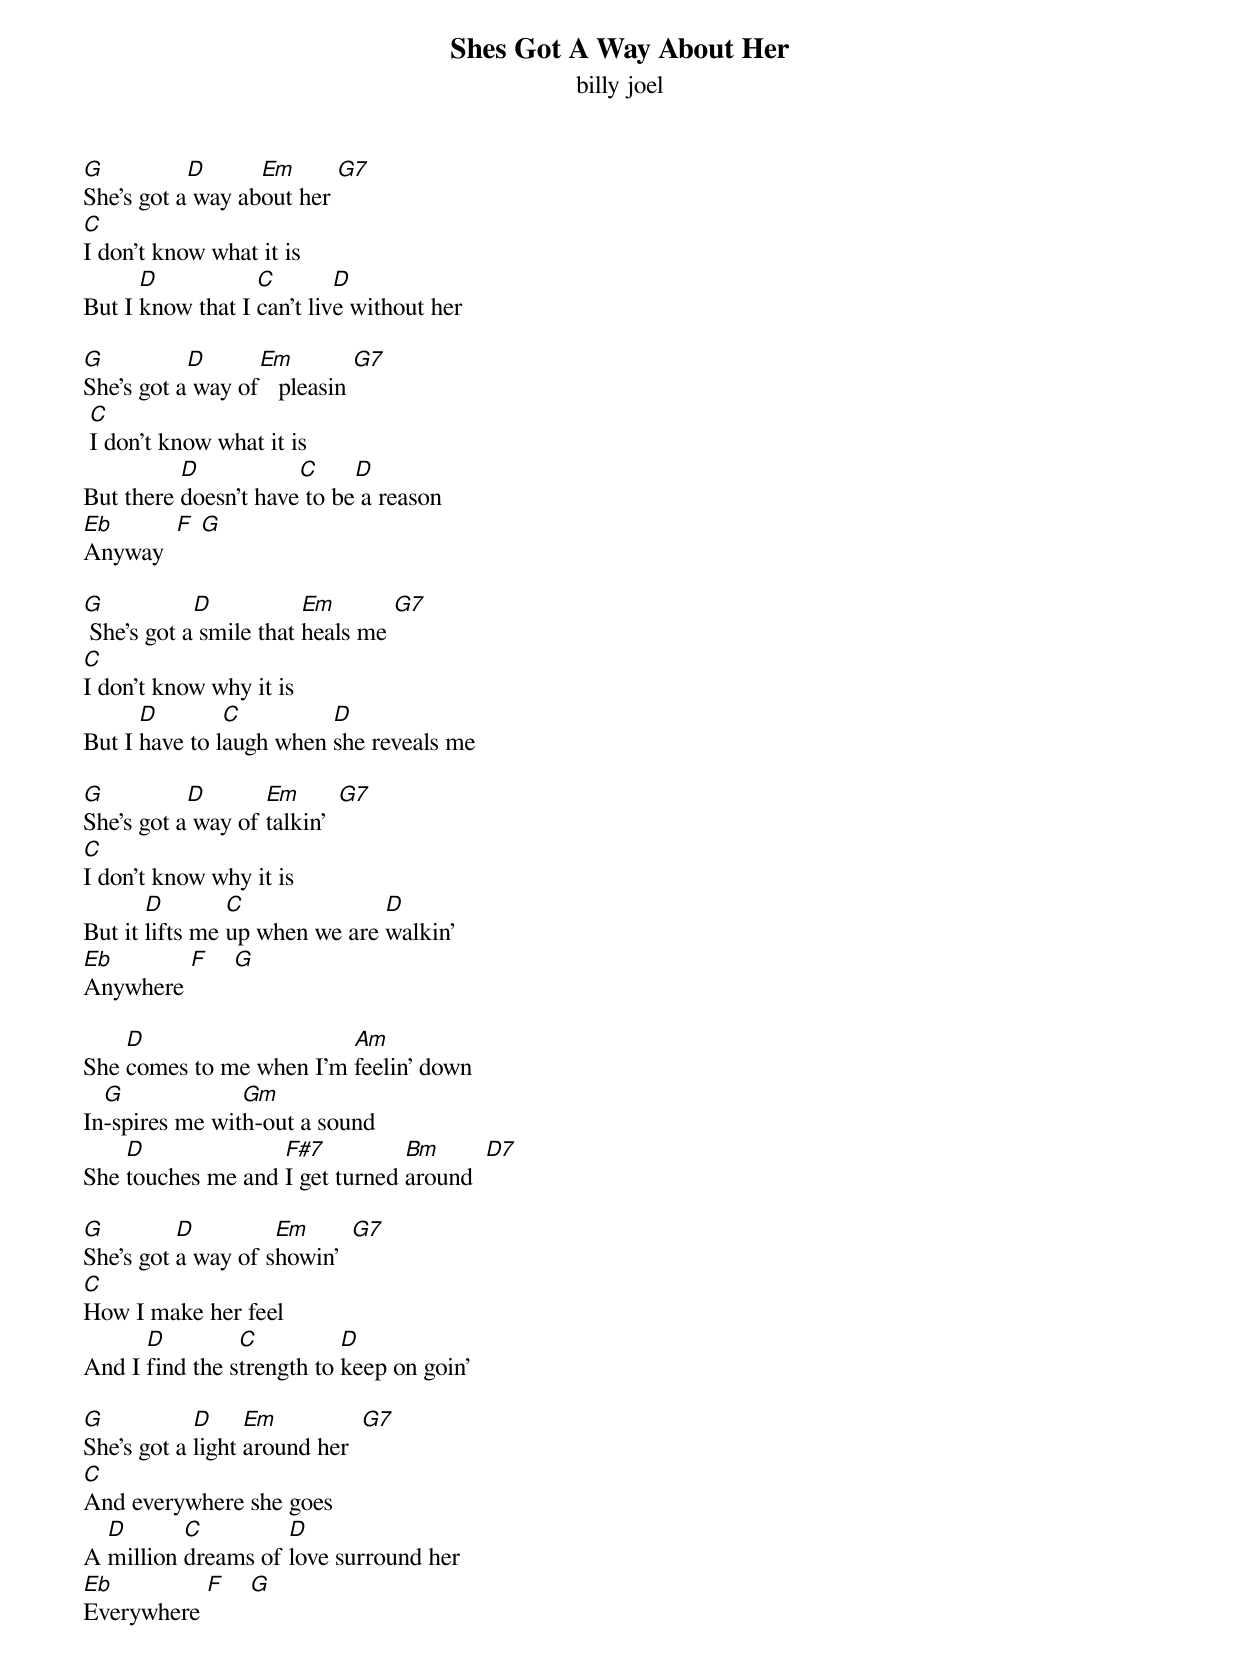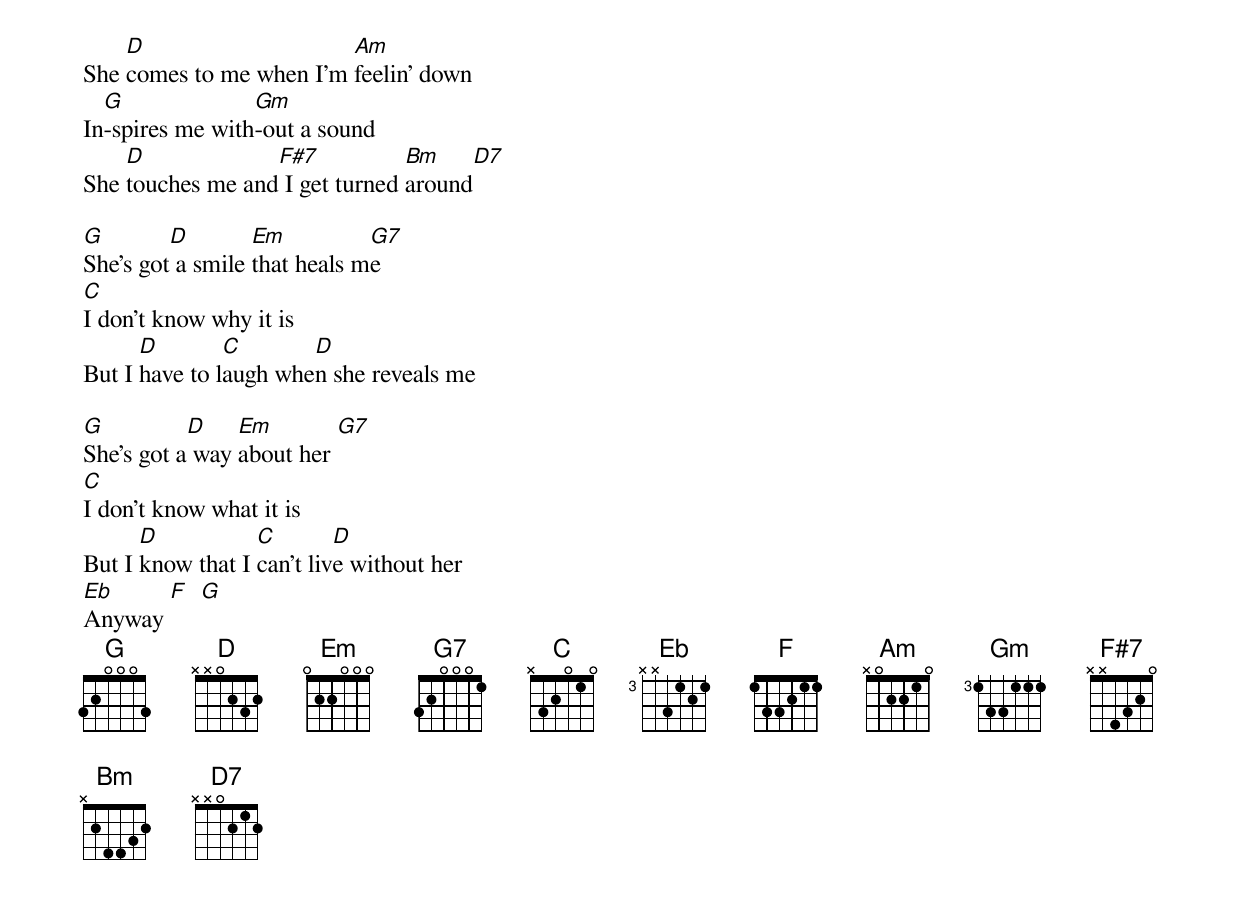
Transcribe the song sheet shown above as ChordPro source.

{title: Shes Got A Way About Her}
{subtitle: billy joel}

[G]She's got a[D] way ab[Em]out her [G7]
[C]I don't know what it is
But I [D]know that I [C]can’t liv[D]e without her

[G]She's got a[D] way of[Em]   pleasin [G7]
 [C]I don't know what it is
But there [D]doesn’t have[C] to be[D] a reason
[Eb]Anyway  [F] [G]

[G] She's got a[D] smile that [Em]heals me [G7]
[C]I don't know why it is
But I [D]have to l[C]augh when [D]she reveals me

[G]She's got a[D] way of [Em]talkin’  [G7]
[C]I don't know why it is
But it [D]lifts me [C]up when we are [D]walkin'
[Eb]Anywhere [F]    [G]

She [D]comes to me when I'm [Am]feelin' down
In[G]-spires me wit[Gm]h-out a sound
She [D]touches me and [F#7]I get turned [Bm]around  [D7]

[G]She's got [D]a way of s[Em]howin’  [G7]
[C]How I make her feel
And I [D]find the s[C]trength to [D]keep on goin'

[G]She's got a [D]light [Em]around her  [G7]
[C]And everywhere she goes
A [D]million [C]dreams of [D]love surround her
[Eb]Everywhere [F]    [G]

She [D]comes to me when I'm [Am]feelin' down
In[G]-spires me with[Gm]-out a sound
She [D]touches me and[F#7] I get turned [Bm]around[D7]

[G]She's got[D] a smile [Em]that heals m[G7]e
[C]I don't know why it is
But I [D]have to l[C]augh whe[D]n she reveals me

[G]She's got a[D] way [Em]about her [G7]
[C]I don't know what it is
But I [D]know that I [C]can’t liv[D]e without her
[Eb]Anyway [F]  [G]
